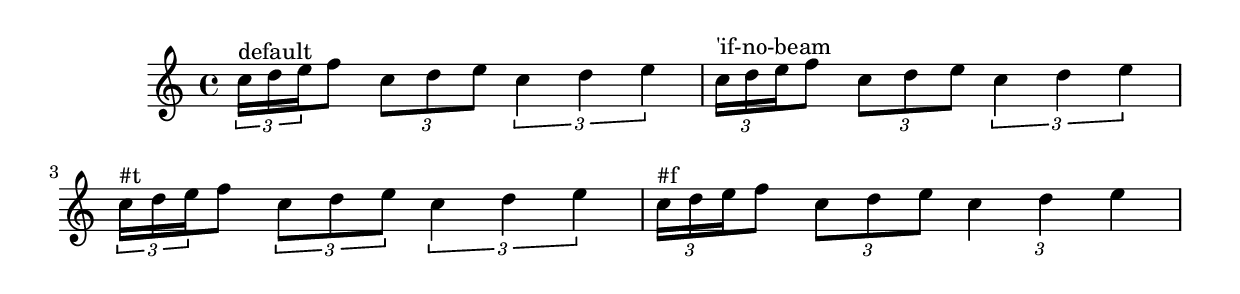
%% Do not edit this file; it is automatically
%% generated from LSR http://lsr.dsi.unimi.it
%% This file is in the public domain.
\version "2.13.39"

\header {
%% Translation of GIT committish: 67e7cb93611fa389c7e86c6e47e894ff30a8395c

  texidoces = "
El comportamiento predeterminado de la visibilidad de los corchetes de
grupo de valoración especial es imprimir el corchete a no ser que haya
una barra de la misma longitud que el grupo especial.  Para controlar
la visibilidad de los corchetes de grupo, establezca la propiedad
@code{'bracket-visibility} a @code{#t} (imprimir el corchete siempre),
@code{#f} (no imprimirlo nunca) o @code{#'if-no-beam} (imprimir el
corchete solamente si no hay barra).

"

  doctitlees = "Controlar la visibilidad de los corchetes de grupo especial"

  lsrtags = "rhythms, tweaks-and-overrides"



%% Translation of GIT committish: 190a067275167c6dc9dd0afef683d14d392b7033

  texidocfr = "
Selon la tradition, les crochets indicateurs de nolet sont toujours
imprimés sauf dans le cas où ils seraient de la même longuer qu'une
ligature.  LilyPond permet, au travers de la propriété
@code{'bracket-visibility}, de contôler précisément leur
affichage@tie{}: déterminée à @code{#t}, ils seront toujours
imprimés@tie{}; @code{#f} permet de ne jamais les imprimer, et
@code{#'if-no-beam} les imprimera en l'absence de ligature.

"
  doctitlefr = "Contrôle de l'impression des crochets de nolet"


  texidoc = "
The default behavior of tuplet-bracket visibility is to print a bracket
unless there is a beam of the same length as the tuplet. To control the
visibility of tuplet brackets, set the property
@code{'bracket-visibility} to either @code{#t} (always print a
bracket), @code{#f} (never print a bracket) or @code{#'if-no-beam}
(only print a bracket if there is no beam).

"
  doctitle = "Controlling tuplet bracket visibility"
} % begin verbatim

music = \relative c'' {
  \times 2/3 { c16[ d e } f8]
  \times 2/3 { c8 d e }
  \times 2/3 { c4 d e }
}

\new Voice {
  \relative c' {
    << \music s4^"default" >>
    \override TupletBracket #'bracket-visibility = #'if-no-beam
    << \music s4^"'if-no-beam" >>
    \override TupletBracket #'bracket-visibility = ##t
    << \music s4^"#t" >>
    \override TupletBracket #'bracket-visibility = ##f
    << \music s4^"#f" >>
  }
}


